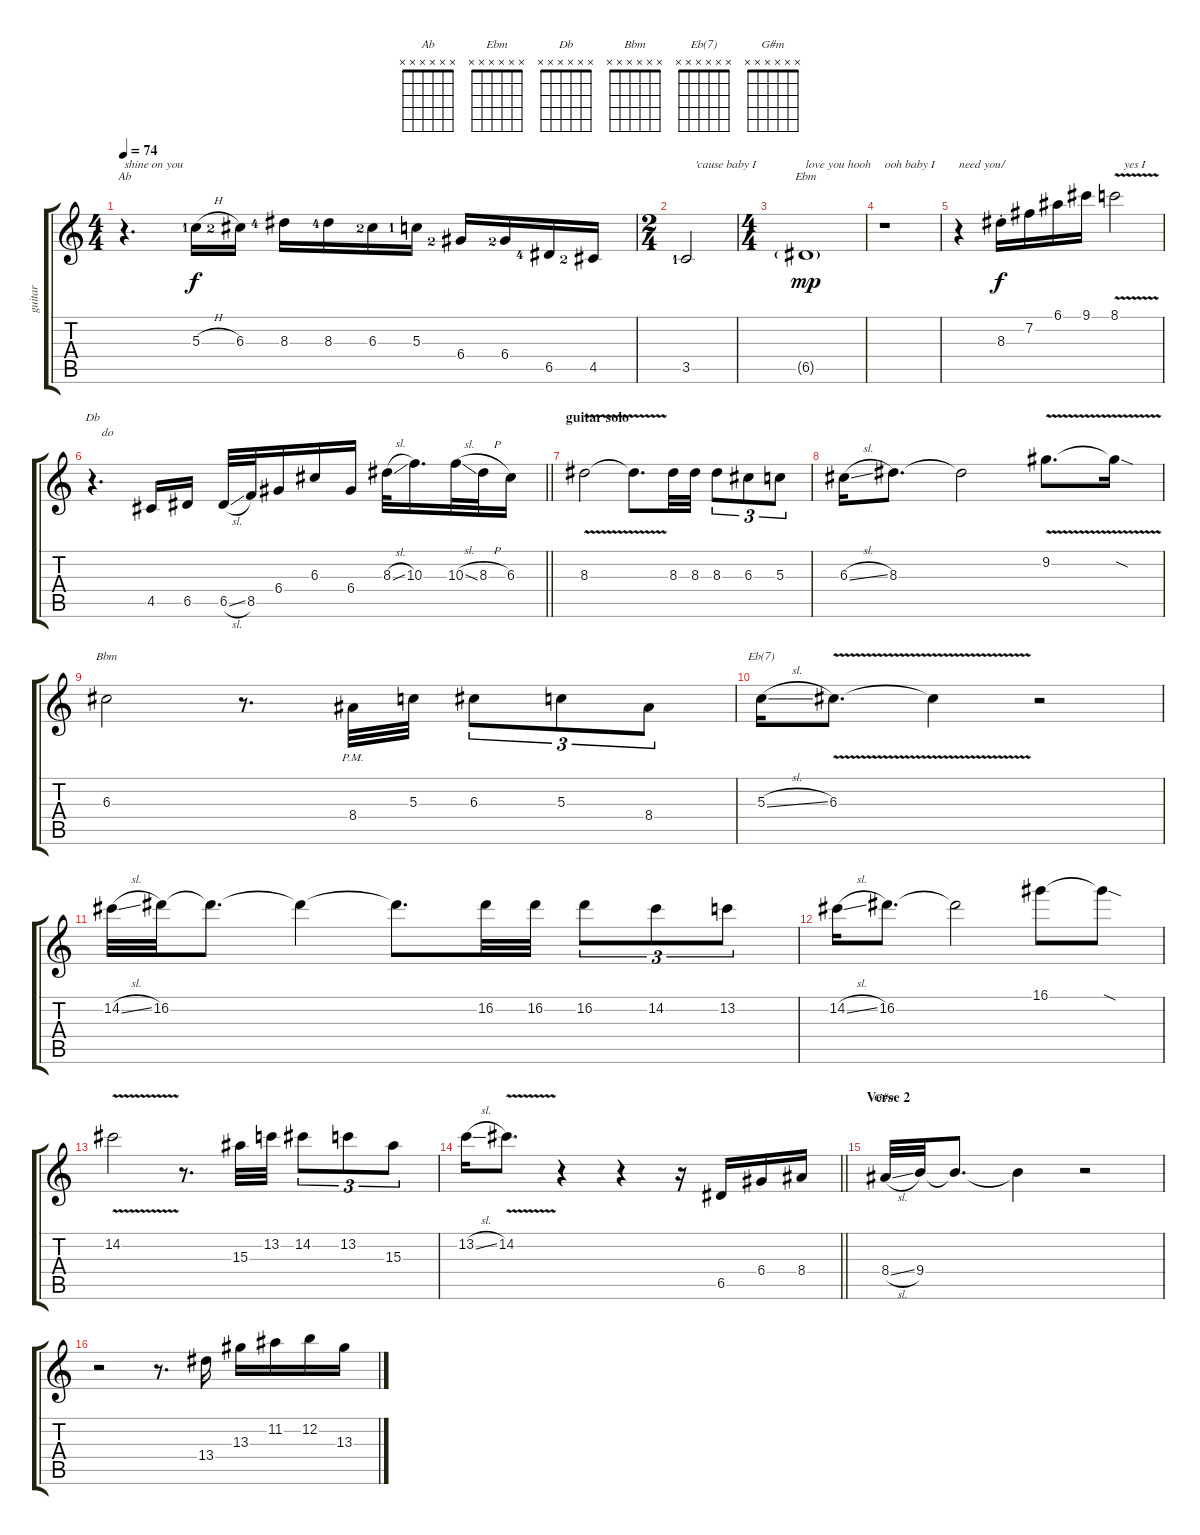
\track ("guitar" "guitar") {instrument acousticguitarnylon}
\staff {score tabs}
\tuning (E4 B3 G3 D3 A2 E2) {hide}
\chord ("Ab" x x x x x x)
\chord ("Ebm" x x x x x x)
\chord ("Db" x x x x x x)
\chord ("Bbm" x x x x x x)
\chord ("Eb(7)" x x x x x x)
\chord ("G#m" x x x x x x)
\ts (4 4)
\tempo 74
\clef g2
\ks c
r.4{d ch "Ab" txt "shine on you" dy f} 5.3{h lf 2}.16 6.3{lf 3}.16 8.3{lf 5}.16 8.3{lf 5}.16 6.3{lf 3}.16 5.3{lf 2}.16 6.4{lf 3}.16 6.4{lf 3}.16 6.5{lf 5}.16 4.5{lf 3}.16 |
\ts (2 4)
3.5{lf 2}.2{txt "   'cause baby I"} |
\ts (4 4)
6.5{g}.1{ch "Ebm" txt "love you hooh" dy mp} |
r.1{txt "ooh baby I"} |
r.4{txt "need you"} 8.3{st}.16{txt "/" dy f} 7.2.16 6.1.16 9.1.16 8.1{v}.2{txt "   yes I"} |
\barLineRight lightlight
r.4{d ch "Db" txt "   do"} 4.5.16 6.5.16 6.5{sl}.32 8.5.32 6.4.16 6.3.16 6.4.16 8.3{sl}.32 10.3.16{d} 10.3{sl}.32 8.3{h}.32 6.3.16 |
\section ("" "guitar solo")
8.3{v}.2 8.3{t}.8{d} 8.3.32 8.3.32 8.3.8{tu (3 2)} 6.3.8{tu (3 2)} 5.3.8{tu (3 2)} |
6.3{sl}.16 8.3.8{d} 8.3{t}.2 9.2{v}.8{d} 9.2{sod t}.16 |
6.3.2{ch "Bbm"} r.8{d} 8.4{pm}.32 5.3.32 6.3.8{tu (3 2)} 5.3.8{tu (3 2)} 8.4.8{tu (3 2)} |
5.3{sl}.16{ch "Eb(7)"} 6.3{v}.8{d} 6.3{v t}.4 r.2 |
14.2{sl}.32 16.2.32 16.2{t}.8{d} 16.2{t}.4 16.2{t}.8{d} 16.2.32 16.2.32 16.2.8{tu (3 2)} 14.2.8{tu (3 2)} 13.2.8{tu (3 2)} |
14.2{sl}.16 16.2.8{d} 16.2{t}.2 16.1.8 16.1{sod t}.8 |
14.2{v}.2 r.8{d} 15.3.32 13.2.32 14.2.8{tu (3 2)} 13.2.8{tu (3 2)} 15.3.8{tu (3 2)} |
\barLineRight lightlight
13.2{sl}.16 14.2{v}.8{d} r.4 r.4 r.16 6.5.16 6.4.16 8.4.16 |
\section ("" "Verse 2")
8.4{sl}.32{ch "G#m"} 9.4.32 9.4{t}.8{d} 9.4{t}.4 r.2 |
r.2 r.8{d} 13.4.16 13.3.16 11.2.16 12.2.16 13.3.16
